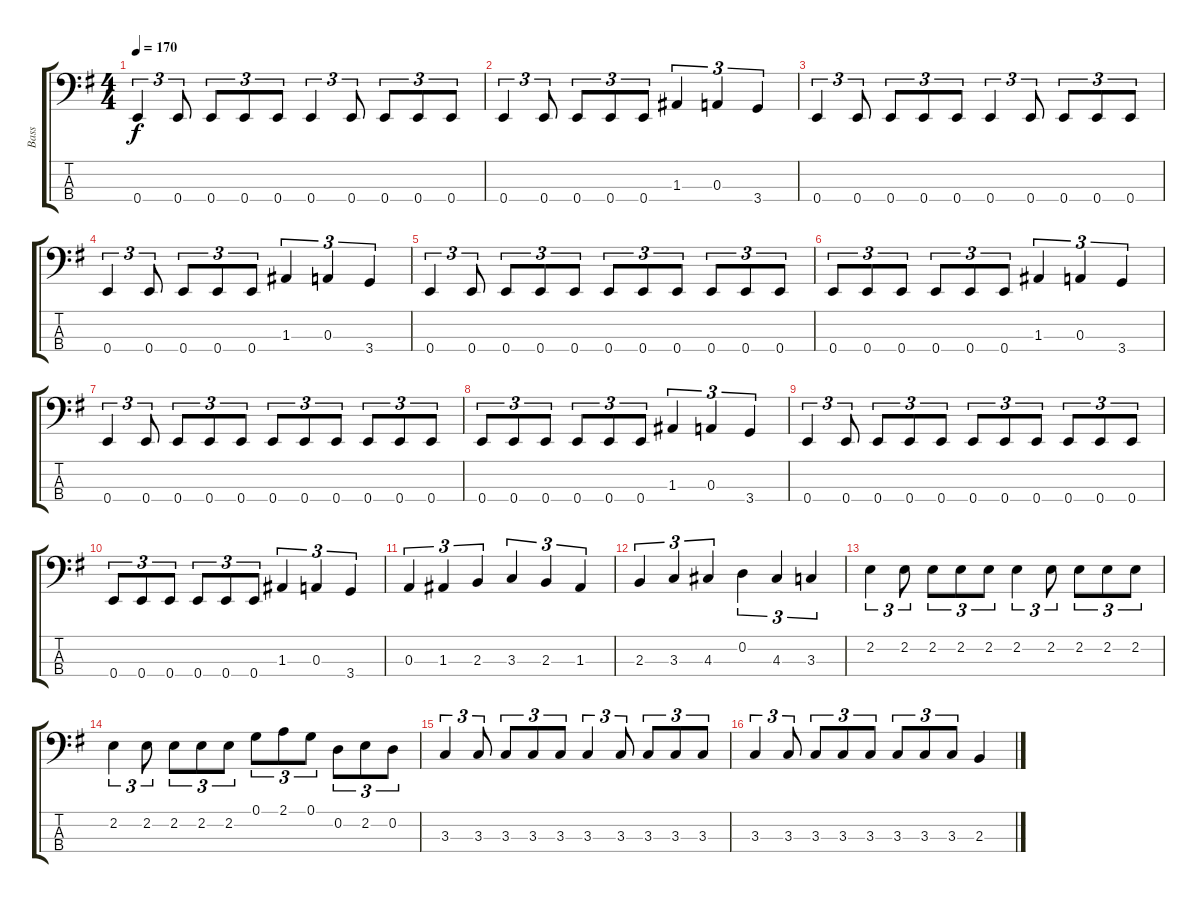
\track ("Bass" "Bass") {instrument electricbassfinger}
\staff {score tabs}
\tuning (G2 D2 A1 E1) {hide}
\ts (4 4)
\tempo 170
\clef f4
\ks eminor
0.4.4{tu (3 2) dy f instrument electricbassfinger} 0.4.8{tu (3 2)} 0.4.8{tu (3 2)} 0.4.8{tu (3 2)} 0.4.8{tu (3 2)} 0.4.4{tu (3 2)} 0.4.8{tu (3 2)} 0.4.8{tu (3 2)} 0.4.8{tu (3 2)} 0.4.8{tu (3 2)} |
0.4.4{tu (3 2)} 0.4.8{tu (3 2)} 0.4.8{tu (3 2)} 0.4.8{tu (3 2)} 0.4.8{tu (3 2)} 1.3.4{tu (3 2)} 0.3.4{tu (3 2)} 3.4.4{tu (3 2)} |
0.4.4{tu (3 2)} 0.4.8{tu (3 2)} 0.4.8{tu (3 2)} 0.4.8{tu (3 2)} 0.4.8{tu (3 2)} 0.4.4{tu (3 2)} 0.4.8{tu (3 2)} 0.4.8{tu (3 2)} 0.4.8{tu (3 2)} 0.4.8{tu (3 2)} |
0.4.4{tu (3 2)} 0.4.8{tu (3 2)} 0.4.8{tu (3 2)} 0.4.8{tu (3 2)} 0.4.8{tu (3 2)} 1.3.4{tu (3 2)} 0.3.4{tu (3 2)} 3.4.4{tu (3 2)} |
0.4.4{tu (3 2)} 0.4.8{tu (3 2)} 0.4.8{tu (3 2)} 0.4.8{tu (3 2)} 0.4.8{tu (3 2)} 0.4.8{tu (3 2)} 0.4.8{tu (3 2)} 0.4.8{tu (3 2)} 0.4.8{tu (3 2)} 0.4.8{tu (3 2)} 0.4.8{tu (3 2)} |
0.4.8{tu (3 2)} 0.4.8{tu (3 2)} 0.4.8{tu (3 2)} 0.4.8{tu (3 2)} 0.4.8{tu (3 2)} 0.4.8{tu (3 2)} 1.3.4{tu (3 2)} 0.3.4{tu (3 2)} 3.4.4{tu (3 2)} |
0.4.4{tu (3 2)} 0.4.8{tu (3 2)} 0.4.8{tu (3 2)} 0.4.8{tu (3 2)} 0.4.8{tu (3 2)} 0.4.8{tu (3 2)} 0.4.8{tu (3 2)} 0.4.8{tu (3 2)} 0.4.8{tu (3 2)} 0.4.8{tu (3 2)} 0.4.8{tu (3 2)} |
0.4.8{tu (3 2)} 0.4.8{tu (3 2)} 0.4.8{tu (3 2)} 0.4.8{tu (3 2)} 0.4.8{tu (3 2)} 0.4.8{tu (3 2)} 1.3.4{tu (3 2)} 0.3.4{tu (3 2)} 3.4.4{tu (3 2)} |
0.4.4{tu (3 2)} 0.4.8{tu (3 2)} 0.4.8{tu (3 2)} 0.4.8{tu (3 2)} 0.4.8{tu (3 2)} 0.4.8{tu (3 2)} 0.4.8{tu (3 2)} 0.4.8{tu (3 2)} 0.4.8{tu (3 2)} 0.4.8{tu (3 2)} 0.4.8{tu (3 2)} |
0.4.8{tu (3 2)} 0.4.8{tu (3 2)} 0.4.8{tu (3 2)} 0.4.8{tu (3 2)} 0.4.8{tu (3 2)} 0.4.8{tu (3 2)} 1.3.4{tu (3 2)} 0.3.4{tu (3 2)} 3.4.4{tu (3 2)} |
0.3.4{tu (3 2)} 1.3.4{tu (3 2)} 2.3.4{tu (3 2)} 3.3.4{tu (3 2)} 2.3.4{tu (3 2)} 1.3.4{tu (3 2)} |
2.3.4{tu (3 2)} 3.3.4{tu (3 2)} 4.3.4{tu (3 2)} 0.2.4{tu (3 2)} 4.3.4{tu (3 2)} 3.3.4{tu (3 2)} |
2.2.4{tu (3 2)} 2.2.8{tu (3 2)} 2.2.8{tu (3 2)} 2.2.8{tu (3 2)} 2.2.8{tu (3 2)} 2.2.4{tu (3 2)} 2.2.8{tu (3 2)} 2.2.8{tu (3 2)} 2.2.8{tu (3 2)} 2.2.8{tu (3 2)} |
2.2.4{tu (3 2)} 2.2.8{tu (3 2)} 2.2.8{tu (3 2)} 2.2.8{tu (3 2)} 2.2.8{tu (3 2)} 0.1.8{tu (3 2)} 2.1.8{tu (3 2)} 0.1.8{tu (3 2)} 0.2.8{tu (3 2)} 2.2.8{tu (3 2)} 0.2.8{tu (3 2)} |
3.3.4{tu (3 2)} 3.3.8{tu (3 2)} 3.3.8{tu (3 2)} 3.3.8{tu (3 2)} 3.3.8{tu (3 2)} 3.3.4{tu (3 2)} 3.3.8{tu (3 2)} 3.3.8{tu (3 2)} 3.3.8{tu (3 2)} 3.3.8{tu (3 2)} |
3.3.4{tu (3 2)} 3.3.8{tu (3 2)} 3.3.8{tu (3 2)} 3.3.8{tu (3 2)} 3.3.8{tu (3 2)} 3.3.8{tu (3 2)} 3.3.8{tu (3 2)} 3.3.8{tu (3 2)} 2.3.4
